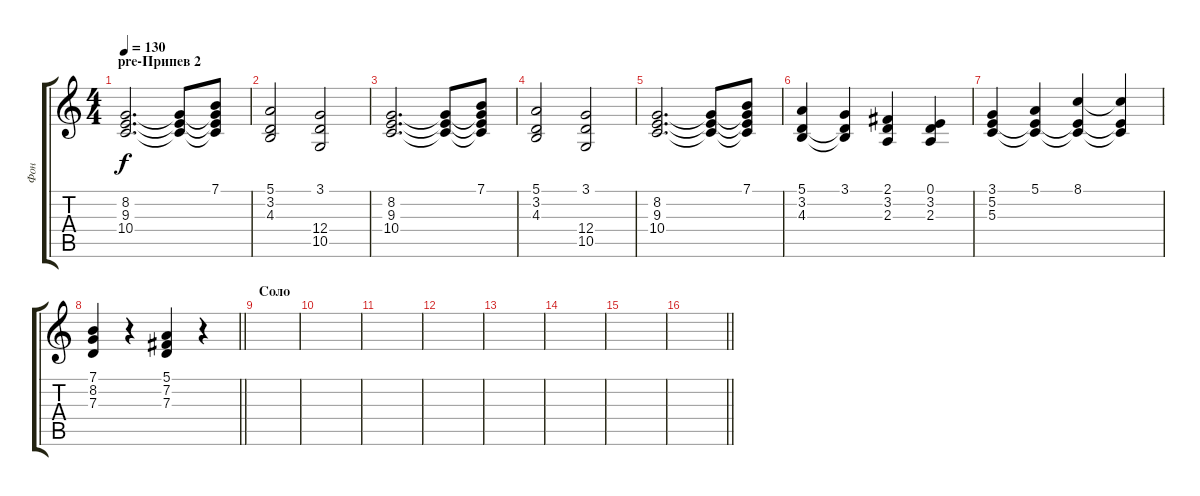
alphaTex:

\track ("Фон" "Фон") {instrument synthvoice}
\staff {score tabs}
\tuning (E4 B3 G3 D3 A2 E2) {hide}
\ts (4 4)
\section ("" "pre-Припев 2")
\tempo 130
\clef g2
\ks c
(8.2 9.3 10.4).2{d dy f} (8.2{t} 9.3{t} 10.4{t}).8 (7.1 8.2{t} 9.3{t} 10.4{t}).8 |
(5.1 3.2 4.3).2 (3.1 12.4 10.5).2 |
(8.2 9.3 10.4).2{d} (8.2{t} 9.3{t} 10.4{t}).8 (7.1 8.2{t} 9.3{t} 10.4{t}).8 |
(5.1 3.2 4.3).2 (3.1 12.4 10.5).2 |
(8.2 9.3 10.4).2{d} (8.2{t} 9.3{t} 10.4{t}).8 (7.1 8.2{t} 9.3{t} 10.4{t}).8 |
(5.1 3.2 4.3).4 (3.1 3.2{t} 4.3{t}).4 (2.1 3.2 2.3).4 (0.1 3.2 2.3).4 |
(3.1 5.2 5.3).4 (5.1 5.2{t} 5.3{t}).4 (8.1 5.2{t} 5.3{t}).4 (8.1{t} 5.2{t} 5.3{t}).4 |
\barLineRight lightlight
(7.1 8.2 7.3).4 r.4 (5.1 7.2 7.3).4 r.4 |
\section ("" "Соло")
|
|
|
|
|
|
|
\barLineRight lightlight
